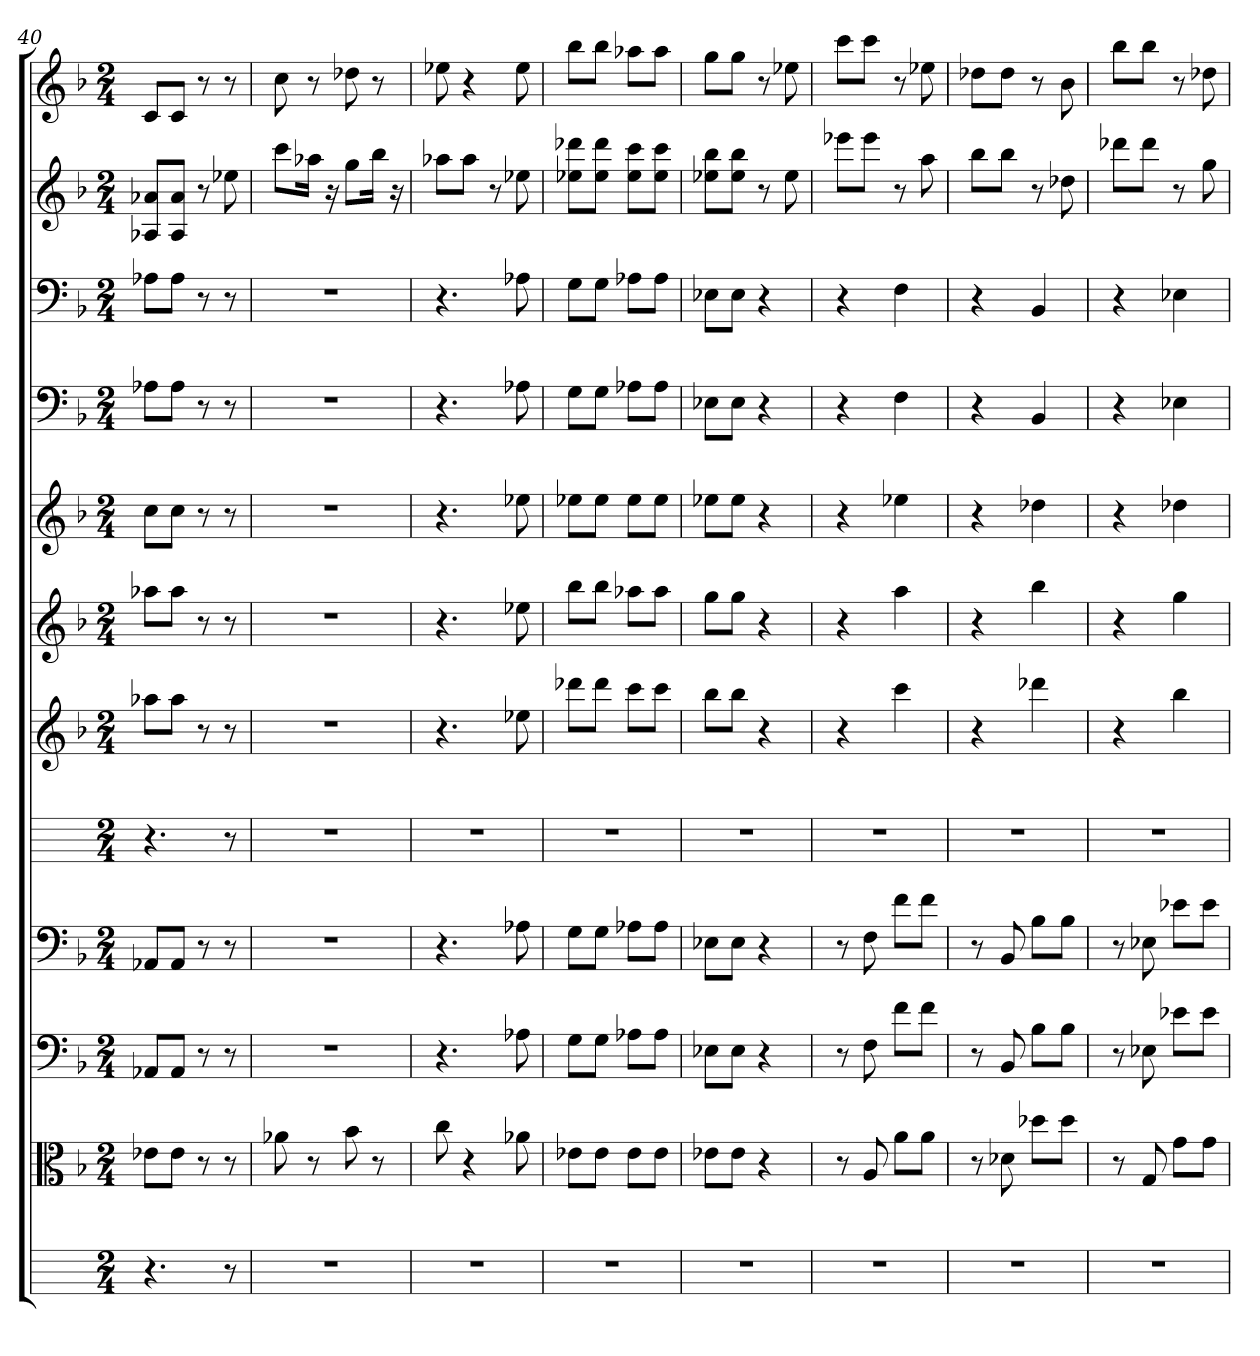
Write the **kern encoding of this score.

**kern	**kern	**kern	**kern	**kern	**kern	**kern	**kern	**kern	**kern	**kern	**kern
*part12	*part11	*part10	*part9	*part8	*part7	*part6	*part5	*part4	*part3	*part2	*part1
*staff12	*staff11	*staff10	*staff9	*staff8	*staff7	*staff6	*staff5	*staff4	*staff3	*staff2	*staff1
*	*clefC3	*clefF4	*clefF4	*	*	*	*	*clefF4	*clefF4	*	*
*k[]	*k[b-]	*k[b-]	*k[b-]	*k[]	*k[b-]	*k[b-]	*k[b-]	*k[b-]	*k[b-]	*k[b-]	*k[b-]
*M2/4	*M2/4	*M2/4	*M2/4	*M2/4	*M2/4	*M2/4	*M2/4	*M2/4	*M2/4	*M2/4	*M2/4
=40	=40	=40	=40	=40	=40	=40	=40	=40	=40	=40	=40
4.r	8e-X\L	8AA-X/L	8AA-X/L	4.r	8aa-XL	8aa-XL	8ccL	8A-X\L	8A-X\L	8A-X 8a-XL	8cL
.	8e-\J	8AA-/J	8AA-/J	.	8aa-J	8aa-J	8ccJ	8A-\J	8A-\J	8A- 8a-J	8cJ
.	8r	8r	8r	.	8r	8r	8r	8r	8r	8r	8r
8r	8r	8r	8r	8r	8r	8r	8r	8r	8r	8ee-X	8r
=41	=41	=41	=41	=41	=41	=41	=41	=41	=41	=41	=41
2r	8a-X	2r	2r	2r	2r	2r	2r	2r	2r	8cccL	8cc
.	8r	.	.	.	.	.	.	.	.	16aa-XJk	8r
.	.	.	.	.	.	.	.	.	.	16r	.
.	8b-	.	.	.	.	.	.	.	.	8ggL	8dd-X
.	8r	.	.	.	.	.	.	.	.	16bb-Jk	8r
.	.	.	.	.	.	.	.	.	.	16r	.
=42	=42	=42	=42	=42	=42	=42	=42	=42	=42	=42	=42
2r	8cc	4.r	4.r	2r	4.r	4.r	4.r	4.r	4.r	8aa-XL	8ee-X
.	4r	.	.	.	.	.	.	.	.	8aa-J	4r
.	.	.	.	.	.	.	.	.	.	8r	.
.	8a-X	8A-X	8A-X	.	8ee-X	8ee-X	8ee-X	8A-X	8A-X	8ee-X	8ee-
=43	=43	=43	=43	=43	=43	=43	=43	=43	=43	=43	=43
2r	8e-X\L	8G\L	8G\L	2r	8ddd-XL	8bb-L	8ee-XL	8G\L	8G\L	8ee-X 8ddd-XL	8bb-L
.	8e-\J	8G\J	8G\J	.	8ddd-J	8bb-J	8ee-J	8G\J	8G\J	8ee- 8ddd-J	8bb-J
.	8e-\L	8A-X\L	8A-X\L	.	8cccL	8aa-XL	8ee-L	8A-X\L	8A-X\L	8ee- 8cccL	8aa-XL
.	8e-\J	8A-\J	8A-\J	.	8cccJ	8aa-J	8ee-J	8A-\J	8A-\J	8ee- 8cccJ	8aa-J
=44	=44	=44	=44	=44	=44	=44	=44	=44	=44	=44	=44
2r	8e-X\L	8E-X\L	8E-X\L	2r	8bb-L	8ggL	8ee-XL	8E-X\L	8E-X\L	8ee-X 8bb-L	8ggL
.	8e-\J	8E-\J	8E-\J	.	8bb-J	8ggJ	8ee-J	8E-\J	8E-\J	8ee- 8bb-J	8ggJ
.	4r	4r	4r	.	4r	4r	4r	4r	4r	8r	8r
.	.	.	.	.	.	.	.	.	.	8ee-	8ee-X
=45	=45	=45	=45	=45	=45	=45	=45	=45	=45	=45	=45
2r	8r	8r	8r	2r	4r	4r	4r	4r	4r	8eee-XL	8cccL
.	8A	8F	8F	.	.	.	.	.	.	8eee-J	8cccJ
.	8a\L	8f\L	8f\L	.	4ccc	4aa	4ee-X	4F	4F	8r	8r
.	8a\J	8f\J	8f\J	.	.	.	.	.	.	8aa	8ee-X
=46	=46	=46	=46	=46	=46	=46	=46	=46	=46	=46	=46
2r	8r	8r	8r	2r	4r	4r	4r	4r	4r	8bb-L	8dd-XL
.	8d-X	8BB-	8BB-	.	.	.	.	.	.	8bb-J	8dd-J
.	8dd-X\L	8B-\L	8B-\L	.	4ddd-X	4bb-	4dd-X	4BB-	4BB-	8r	8r
.	8dd-\J	8B-\J	8B-\J	.	.	.	.	.	.	8dd-X	8b-
=47	=47	=47	=47	=47	=47	=47	=47	=47	=47	=47	=47
2r	8r	8r	8r	2r	4r	4r	4r	4r	4r	8ddd-XL	8bb-L
.	8G	8E-X	8E-X	.	.	.	.	.	.	8ddd-J	8bb-J
.	8g\L	8e-X\L	8e-X\L	.	4bb-	4gg	4dd-X	4E-X	4E-X	8r	8r
.	8g\J	8e-\J	8e-\J	.	.	.	.	.	.	8gg	8dd-X
=	=	=	=	=	=	=	=	=	=	=	=
*-	*-	*-	*-	*-	*-	*-	*-	*-	*-	*-	*-
